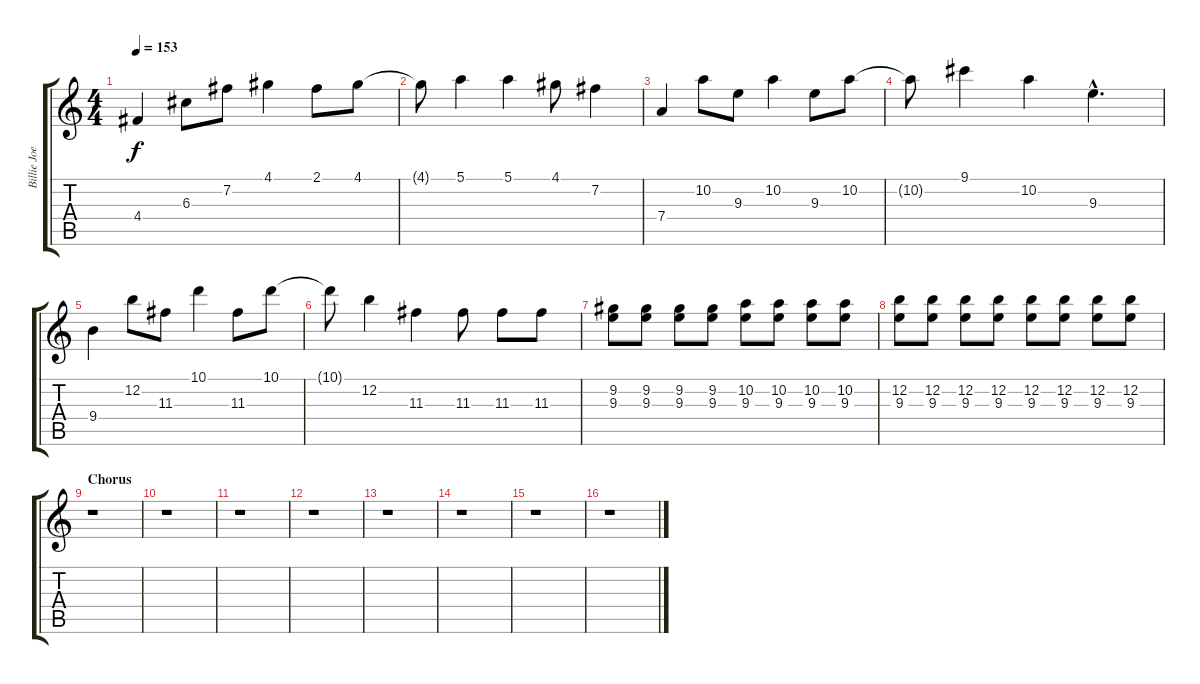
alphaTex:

\track ("Billie Joe Armstrong (Solo Guitar)" "Billie Joe") {instrument distortionguitar}
\staff {score tabs}
\tuning (E4 B3 G3 D3 A2 E2) {hide}
\ts (4 4)
\tempo 153
\clef g2
\ks c
4.4.4{dy f} 6.3.8 7.2.8 4.1.4 2.1.8 4.1.8 |
4.1{t}.8 5.1.4 5.1.4 4.1.8 7.2.4 |
7.4.4 10.2.8 9.3.8 10.2.4 9.3.8 10.2.8 |
10.2{t}.8 9.1.4 10.2.4 9.3{hac}.4{d} |
9.4.4 12.2.8 11.3.8 10.1.4 11.3.8 10.1.8 |
10.1{t}.8 12.2.4 11.3.4 11.3.8 11.3.8 11.3.8 |
(9.2 9.3).8 (9.2 9.3).8 (9.2 9.3).8 (9.2 9.3).8 (10.2 9.3).8 (10.2 9.3).8 (10.2 9.3).8 (10.2 9.3).8 |
(12.2 9.3).8 (12.2 9.3).8 (12.2 9.3).8 (12.2 9.3).8 (12.2 9.3).8 (12.2 9.3).8 (12.2 9.3).8 (12.2 9.3).8 |
\section ("" "Chorus")
r.1 |
r.1 |
r.1 |
r.1 |
r.1 |
r.1 |
r.1 |
r.1
